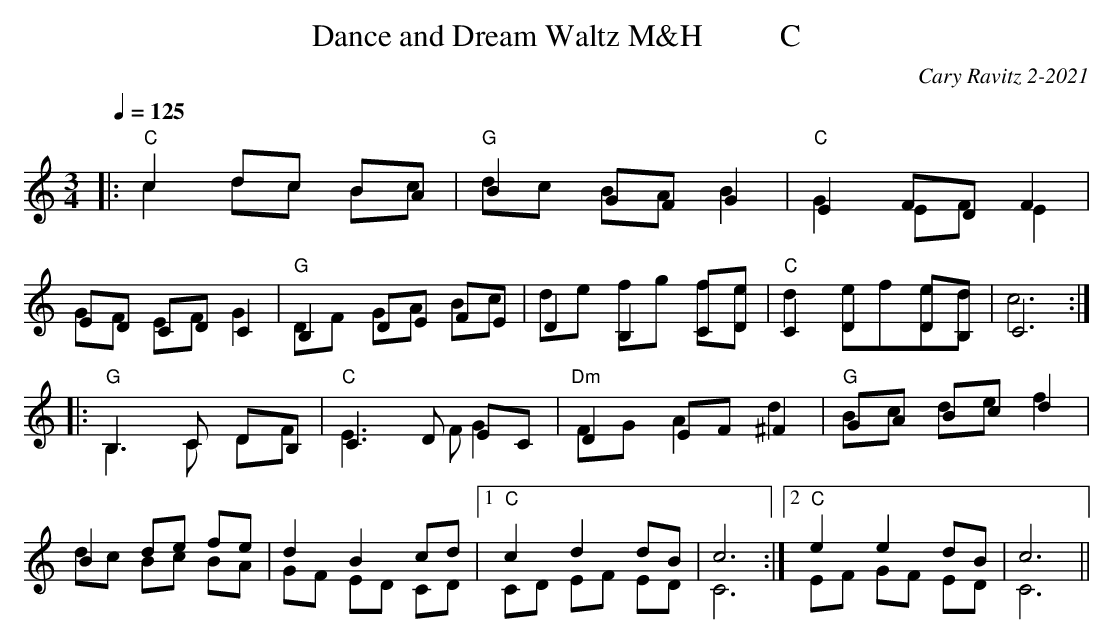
X:1
T:Dance and Dream Waltz M&H          C
C:Cary Ravitz 2-2021
M:3/4
L:1/8
Q:1/4=125
K:C
|: "C"c2 dc BA & c2 dc Bc| "G"B2 GF G2 & dc BA B2| "C"E2 FD F2 & G2 EF E2 | ED CD C2 & GF EF G2 | "G"B,2 DE FE & DF GA Bc | D2 B,2 CD  & de fg fe | "C"C2 D2 DB,& d2 efed | C6 &c6 :|
|: "G"B,3C DB, & B,3C DF | "C"C3 D EC & E3F G2 | "Dm"D2 EF ^F2 & FG A2 d2 | "G"GA Bc d2 & Bc de f2 | B2 de fe & dc Bc BA | d2 B2 cd & GF ED CD | [1 "C"c2 d2 dB & CD EF ED | c6 &C6 :| [2 "C"e2 e2 dB & EF GF ED| c6 &C6 ||
